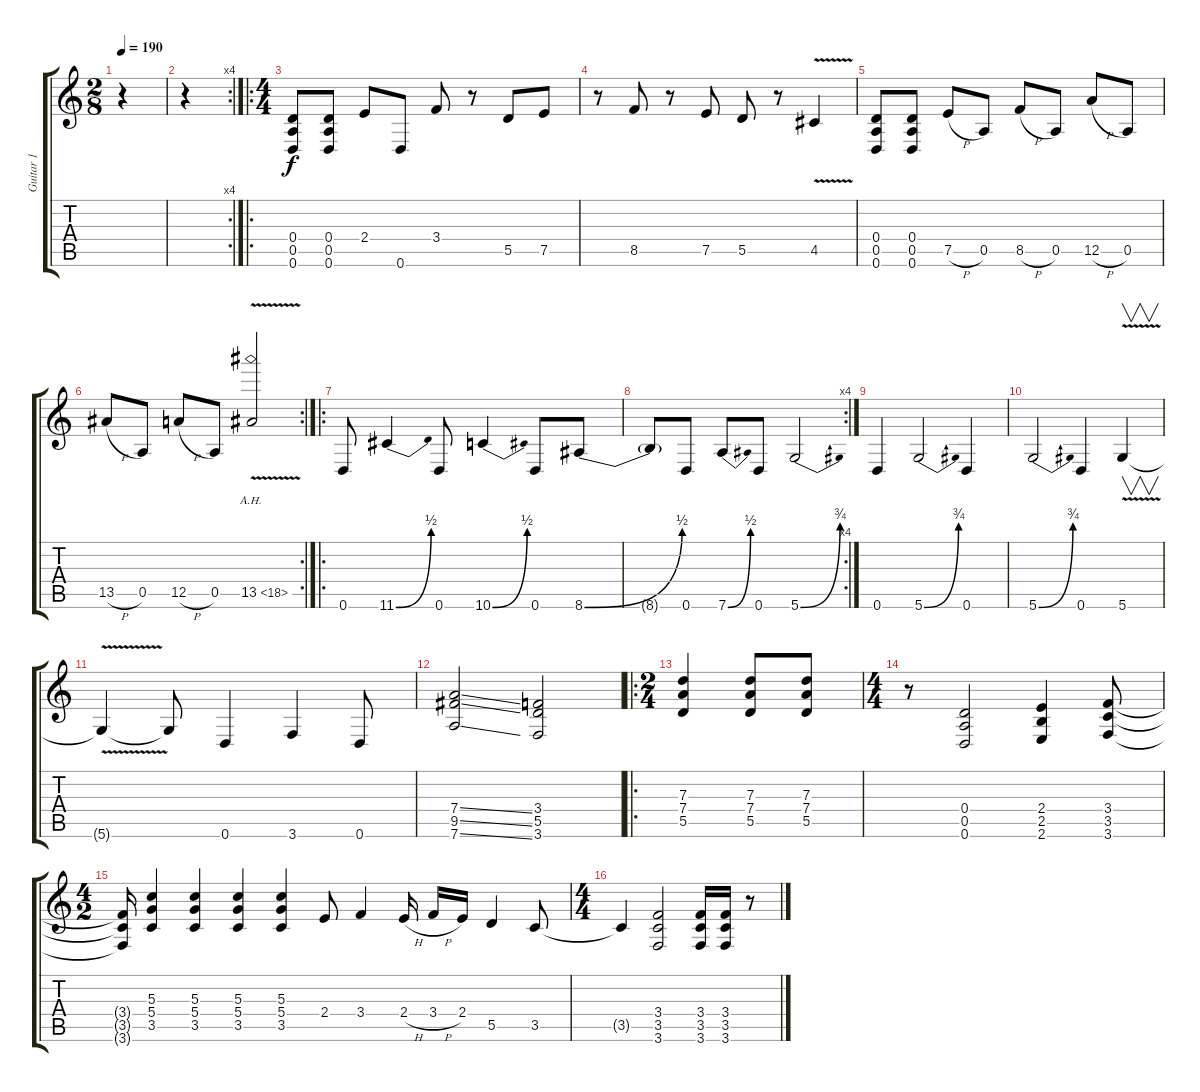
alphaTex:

\track ("Guitar 1" "Guitar 1") {instrument overdrivenguitar}
\staff {score tabs}
\tuning (E4 B3 G3 D3 A2 D2) {hide}
\ts (2 8)
\tempo 190
\clef g2
\ks c
r.4{dy f} |
\rc 4
r.4 |
\ro
\ts (4 4)
(0.4 0.5 0.6).8 (0.4 0.5 0.6).8 2.4.8 0.6.8 3.4.8 r.8 5.5.8 7.5.8 |
r.8 8.5.8 r.8 7.5.8 5.5.8 r.8 4.5{v}.4 |
(0.4 0.5 0.6).8 (0.4 0.5 0.6).8 7.5{h}.8 0.5.8 8.5{h}.8 0.5.8 12.5{h}.8 0.5.8 |
\rc 2
13.5{h}.8 0.5.8 12.5{h}.8 0.5.8 13.5{ah 5 v}.2 |
\ro
0.6.8 11.6{be (bend 0 0 60 2)}.4 0.6.8 10.6{be (bend 0 0 60 2)}.4 0.6.8 8.6{be (bend 0 0 60 2)}.8 |
\rc 4
8.6{t}.8 0.6.8 7.6{be (bend 0 0 60 2)}.8 0.6.8 5.6{be (bend 0 0 60 3)}.2 |
0.6.4 5.6{be (bend 0 0 60 3)}.2 0.6.4 |
5.6{be (bend 0 0 60 3)}.2 0.6.4 5.6{v}.4{v} |
5.6{t}.4 5.6{t}.8 0.6.4 3.6.4 0.6.8 |
(7.4{ss} 9.5{ss} 7.6{ss}).2 (3.4 5.5 3.6).2 |
\ro
\ts (2 4)
(7.3 7.4 5.5).4 (7.3 7.4 5.5).8 (7.3 7.4 5.5).8 |
\ts (4 4)
r.8 (0.4 0.5 0.6).2 (2.4 2.5 2.6).4 (3.4 3.5 3.6).8 |
\ts (4 2)
(3.4{t} 3.5{t} 3.6{t}).16 (5.3 5.4 3.5).4 (5.3 5.4 3.5).4 (5.3 5.4 3.5).4 (5.3 5.4 3.5).4 2.4.8 3.4.4 2.4{h}.16 3.4{h}.16 2.4.16 5.5.4 3.5.8 |
\ts (4 4)
3.5{t}.4 (3.4 3.5 3.6).2 (3.4 3.5 3.6).16 (3.4 3.5 3.6).16 r.8
